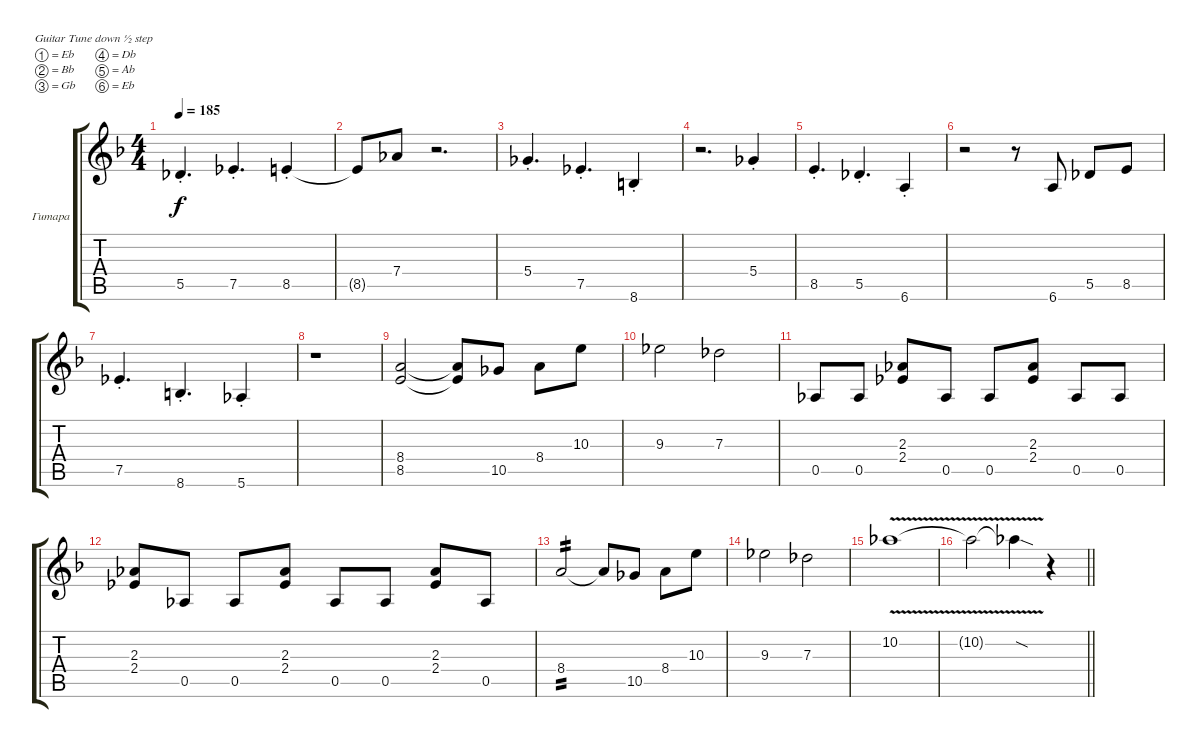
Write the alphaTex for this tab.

\bracketExtendMode groupsimilarinstruments
\firstSystemTrackNameOrientation horizontal
\otherSystemsTrackNameOrientation horizontal
\track ("Владимир Холстинин" "Гитара") {instrument distortionguitar}
\staff {score tabs}
\tuning (Eb4 Bb3 Gb3 Db3 Ab2 Eb2)
\ts (4 4)
\tempo 185
\clef g2
\ks dminor
5.5{st}.4{d dy f} 7.5{st}.4{d} 8.5{st}.4 |
8.5{t}.8 7.4.8 r.2{d} |
5.4{st}.4{d} 7.5{st}.4{d} 8.6{st}.4 |
r.2{d} 5.4{st}.4 |
8.5{st}.4{d} 5.5{st}.4{d} 6.6{st}.4 |
r.2 r.8 6.6.8 5.5.8 8.5.8 |
7.5{st}.4{d} 8.6{st}.4{d} 5.6{st}.4 |
r.1 |
(8.4 8.5).2 (8.4{t} 8.5{t}).8 10.5.8 8.4.8 10.3.8 |
9.3.2 7.3.2 |
0.5.8 0.5.8 (2.3 2.4).8 0.5.8 0.5.8 (2.3 2.4).8 0.5.8 0.5.8 |
(2.3 2.4).8 0.5.8 0.5.8 (2.3 2.4).8 0.5.8 0.5.8 (2.3 2.4).8 0.5.8 |
8.4.2{tp 2} 8.4{t}.8 10.5.8 8.4.8 10.3.8 |
9.3.2 7.3.2 |
10.2{v}.1 |
\barLineRight lightlight
10.2{v t}.2 10.2{v sod t}.4 r.4
